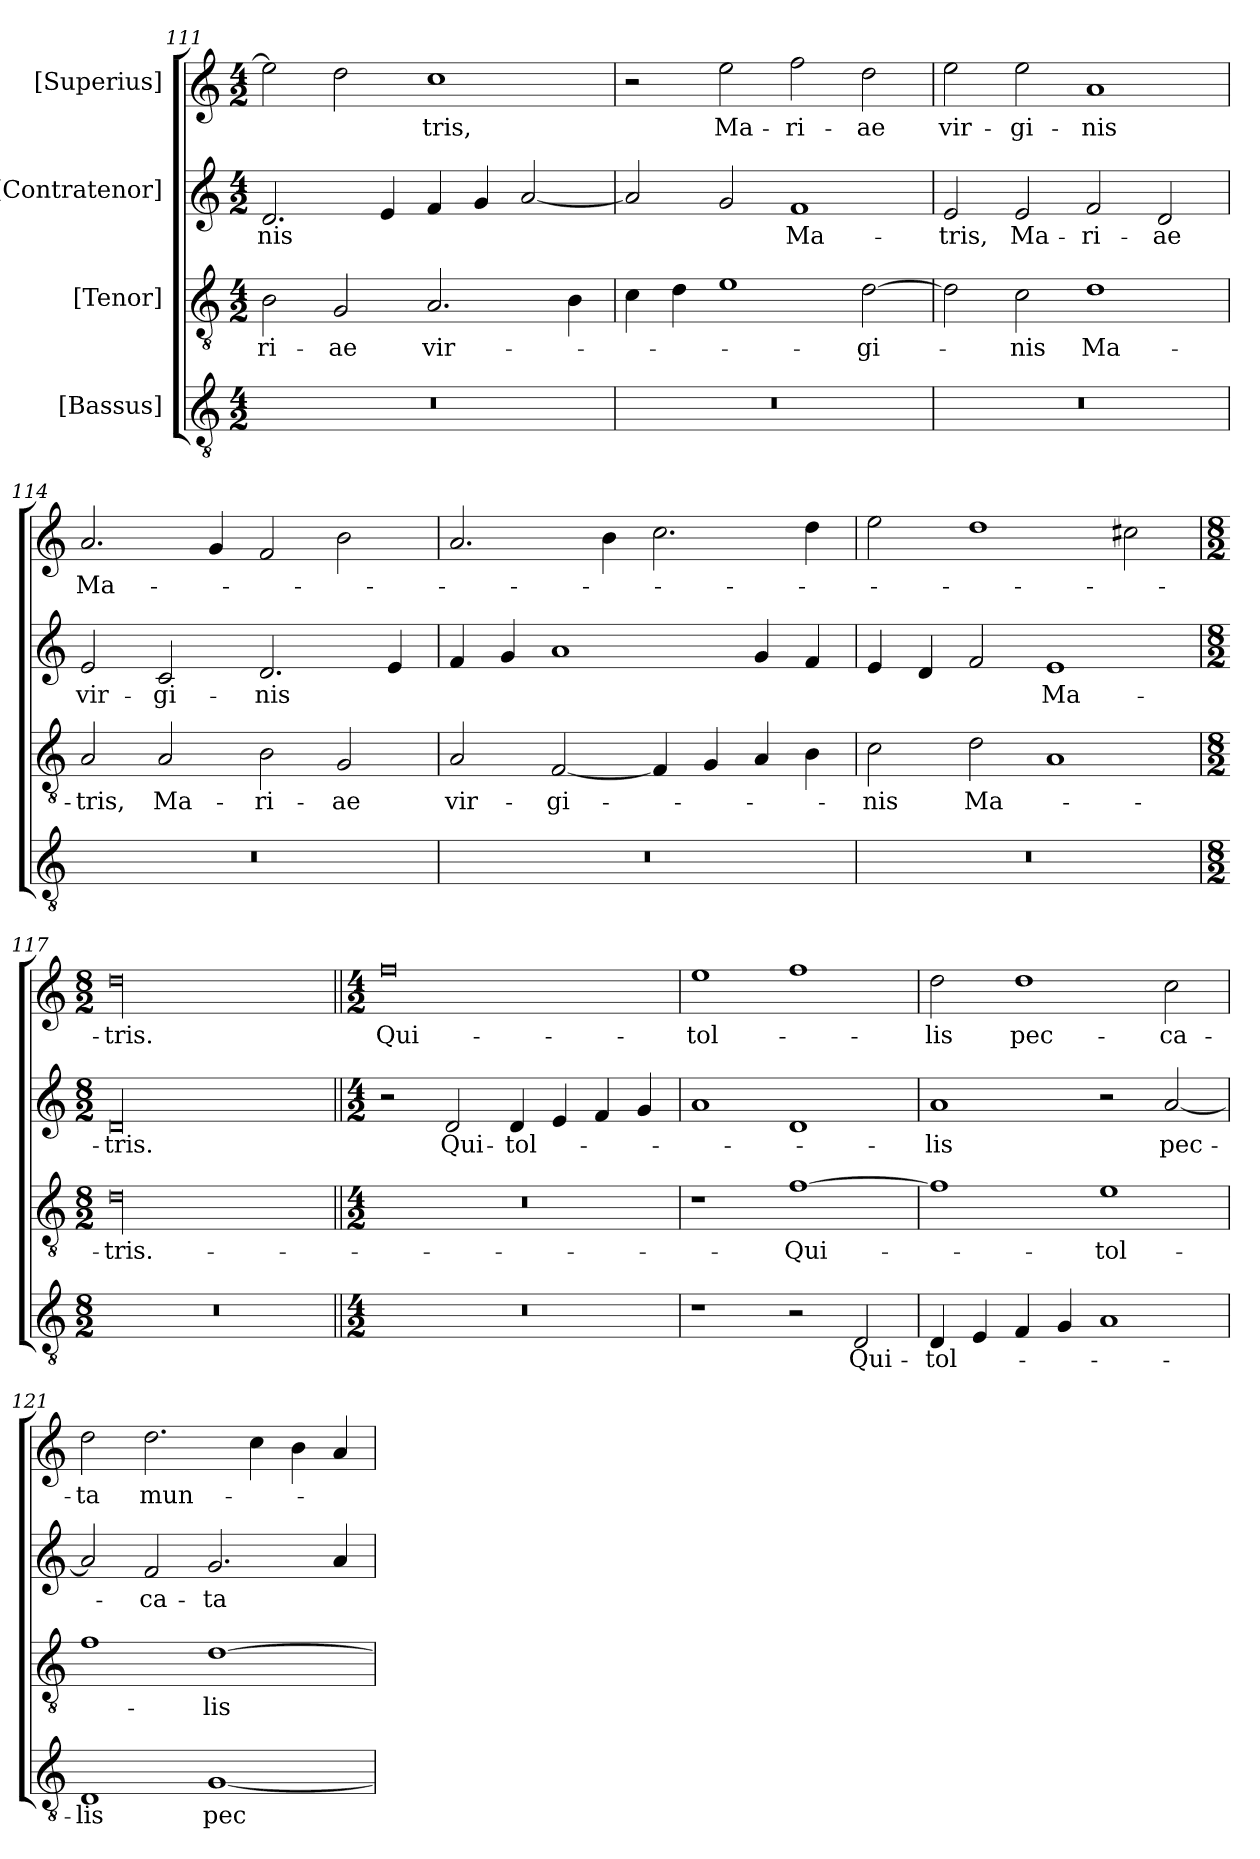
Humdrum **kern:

**kern	**text	**kern	**text	**kern	**text	**kern	**text
*part4	*part4	*part3	*part3	*part2	*part2	*part1	*part1
*staff4	*staff4	*staff3	*staff3	*staff2	*staff2	*staff1	*staff1
*I"[Bassus]	*	*I"[Tenor]	*	*I"[Contratenor]	*	*I"[Superius]	*
*clefGv2	*	*clefGv2	*	*clefG2	*	*clefG2	*
*k[]	*	*k[]	*	*k[]	*	*k[]	*
*M4/2	*	*M4/2	*	*M4/2	*	*M4/2	*
=111	=111	=111	=111	=111	=111	=111	=111
0r	.	2B\	-ri-	2.d/	-nis	2ee\]	.
.	.	2G/	-ae	.	.	2dd\	.
.	.	.	.	4e/	.	.	.
.	.	2.A/	vir-	4f/	.	1cc\	-tris,
.	.	.	.	4g/	.	.	.
.	.	.	.	[2a/	.	.	.
.	.	4B\	.	.	.	.	.
=112	=112	=112	=112	=112	=112	=112	=112
0r	.	4c\	.	2a/]	.	2r	.
.	.	4d\	.	.	.	.	.
.	.	1e\	.	2g/	.	2ee\	Ma-
.	.	.	.	1f/	Ma-	2ff\	-ri-
.	.	[2d\	-gi-	.	.	2dd\	-ae
=113	=113	=113	=113	=113	=113	=113	=113
0r	.	2d\]	.	2e/	-tris,	2ee\	vir-
.	.	2c\	-nis	2e/	Ma-	2ee\	-gi-
.	.	1d\	Ma-	2f/	-ri-	1a/	-nis
.	.	.	.	2d/	-ae	.	.
=114	=114	=114	=114	=114	=114	=114	=114
0r	.	2A/	-tris,	2e/	vir-	2.a/	Ma-
.	.	2A/	Ma-	2c/	-gi-	.	.
.	.	.	.	.	.	4g/	.
.	.	2B\	-ri-	2.d/	-nis	2f/	.
.	.	2G/	-ae	.	.	2b\	.
.	.	.	.	4e/	.	.	.
=115	=115	=115	=115	=115	=115	=115	=115
0r	.	2A/	vir-	4f/	.	2.a/	.
.	.	.	.	4g/	.	.	.
.	.	[2F/	-gi-	1a/	.	.	.
.	.	.	.	.	.	4b\	.
.	.	4F/]	.	.	.	2.cc\	.
.	.	4G/	.	.	.	.	.
.	.	4A/	.	4g/	.	.	.
.	.	4B\	.	4f/	.	4dd\	.
=116	=116	=116	=116	=116	=116	=116	=116
0r	.	2c\	-nis	4e/	.	2ee\	.
.	.	.	.	4d/	.	.	.
.	.	2d\	Ma-	2f/	.	1dd\	.
.	.	1A/	.	1e/	Ma-	.	.
.	.	.	.	.	.	2cc#X\	.
=117	=117	=117	=117	=117	=117	=117	=117
*M8/2	*	*M8/2	*	*M8/2	*	*M8/2	*
00r	.	00d\	tris.-	00d/	-tris.	00dd\	-tris.
=118||	=118||	=118||	=118||	=118||	=118||	=118||	=118||
*M4/2	*	*M4/2	*	*M4/2	*	*M4/2	*
0r	.	0r	.	2r	.	0ff\	Qui-
.	.	.	.	2d/	Qui-	.	.
.	.	.	.	4d/	tol-	.	.
.	.	.	.	4e/	.	.	.
.	.	.	.	4f/	.	.	.
.	.	.	.	4g/	.	.	.
=119	=119	=119	=119	=119	=119	=119	=119
1r	.	1r	.	1a/	.	1ee\	tol-
2r	.	[1f\	Qui-	1d/	.	1ff\	.
2D/	Qui-	.	.	.	.	.	.
=120	=120	=120	=120	=120	=120	=120	=120
4D/	tol-	1f\]	.	1a/	-lis	2dd\	-lis
4E/	.	.	.	.	.	.	.
4F/	.	.	.	.	.	1dd\	pec-
4G/	.	.	.	.	.	.	.
1A/	.	1e\	tol-	2r	.	.	.
.	.	.	.	[2a/	pec-	2cc\	-ca-
=121	=121	=121	=121	=121	=121	=121	=121
1D/	-lis	1f\	.	2a/]	.	2dd\	-ta
.	.	.	.	2f/	-ca-	2.dd\	mun-
[1G/	pec-	[1d\	-lis	2.g/	-ta	.	.
.	.	.	.	.	.	4cc\	.
.	.	.	.	.	.	4b\	.
.	.	.	.	4a/	.	4a/	.
=	=	=	=	=	=	=	=
*-	*-	*-	*-	*-	*-	*-	*-
